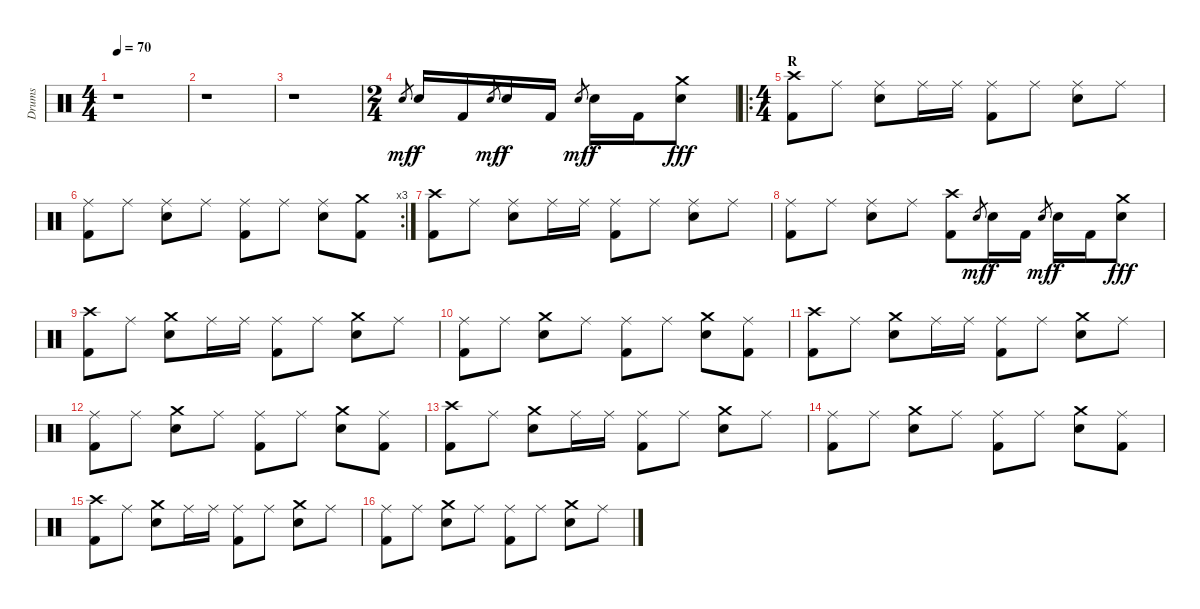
\track ("Drums" "Drums") {instrument percussion}
\staff {score}
\articulation defaults
\ts (4 4)
\tempo 70
\clef neutral
\ks c
r.1{dy fff} |
r.1 |
r.1 |
\ts (2 4)
"Electric Snare (hit)".8{gr dy mf} "Electric Snare (hit)".16{dy f} "Kick (hit) 2".16 "Electric Snare (hit)".8{gr dy mf} "Electric Snare (hit)".16{dy f} "Kick (hit) 2".16 "Electric Snare (hit)".8{gr dy mf} "Electric Snare (hit)".16{dy f} "Kick (hit) 2".16 ("Electric Snare (hit)" "Crash medium (hit)").8{dy fff} |
\ro
\ts (4 4)
\section ("" "R")
("Kick (hit) 2" "Crash high (hit)").8 "Ride (middle)".8 ("Electric Snare (hit)" "Ride (middle)").8 "Ride (middle)".16 "Ride (middle)".16 ("Kick (hit) 2" "Ride (middle)").8 "Ride (middle)".8 ("Electric Snare (hit)" "Ride (middle)").8 "Ride (middle)".8 |
\rc 3
("Kick (hit) 2" "Ride (middle)").8 "Ride (middle)".8 ("Electric Snare (hit)" "Ride (middle)").8 "Ride (middle)".8 ("Kick (hit) 2" "Ride (middle)").8 "Ride (middle)".8 ("Electric Snare (hit)" "Ride (middle)").8 ("Kick (hit) 2" "Crash medium (hit)").8 |
("Kick (hit) 2" "Crash high (hit)").8 "Ride (middle)".8 ("Electric Snare (hit)" "Ride (middle)").8 "Ride (middle)".16 "Ride (middle)".16 ("Kick (hit) 2" "Ride (middle)").8 "Ride (middle)".8 ("Electric Snare (hit)" "Ride (middle)").8 "Ride (middle)".8 |
("Kick (hit) 2" "Ride (middle)").8 "Ride (middle)".8 ("Electric Snare (hit)" "Ride (middle)").8 "Ride (middle)".8 ("Kick (hit) 2" "Crash high (hit)").8 "Electric Snare (hit)".8{gr dy mf} "Electric Snare (hit)".16{dy f} "Kick (hit) 2".16 "Electric Snare (hit)".8{gr dy mf} "Electric Snare (hit)".16{dy f} "Kick (hit) 2".16 ("Electric Snare (hit)" "Crash medium (hit)").8{dy fff} |
("Kick (hit) 2" "Crash high (hit)").8 "Ride (middle)".8 ("Electric Snare (hit)" "Crash medium (hit)").8 "Ride (middle)".16 "Ride (middle)".16 ("Kick (hit) 2" "Ride (middle)").8 "Ride (middle)".8 ("Electric Snare (hit)" "Crash medium (hit)").8 "Ride (middle)".8 |
("Kick (hit) 2" "Ride (middle)").8 "Ride (middle)".8 ("Electric Snare (hit)" "Crash medium (hit)").8 "Ride (middle)".8 ("Kick (hit) 2" "Ride (middle)").8 "Ride (middle)".8 ("Electric Snare (hit)" "Crash medium (hit)").8 ("Kick (hit) 2" "Ride (middle)").8 |
("Kick (hit) 2" "Crash high (hit)").8 "Ride (middle)".8 ("Electric Snare (hit)" "Crash medium (hit)").8 "Ride (middle)".16 "Ride (middle)".16 ("Kick (hit) 2" "Ride (middle)").8 "Ride (middle)".8 ("Electric Snare (hit)" "Crash medium (hit)").8 "Ride (middle)".8 |
("Kick (hit) 2" "Ride (middle)").8 "Ride (middle)".8 ("Electric Snare (hit)" "Crash medium (hit)").8 "Ride (middle)".8 ("Kick (hit) 2" "Ride (middle)").8 "Ride (middle)".8 ("Electric Snare (hit)" "Crash medium (hit)").8 ("Kick (hit) 2" "Ride (middle)").8 |
("Kick (hit) 2" "Crash high (hit)").8 "Ride (middle)".8 ("Electric Snare (hit)" "Crash medium (hit)").8 "Ride (middle)".16 "Ride (middle)".16 ("Kick (hit) 2" "Ride (middle)").8 "Ride (middle)".8 ("Electric Snare (hit)" "Crash medium (hit)").8 "Ride (middle)".8 |
("Kick (hit) 2" "Ride (middle)").8 "Ride (middle)".8 ("Electric Snare (hit)" "Crash medium (hit)").8 "Ride (middle)".8 ("Kick (hit) 2" "Ride (middle)").8 "Ride (middle)".8 ("Electric Snare (hit)" "Crash medium (hit)").8 ("Kick (hit) 2" "Ride (middle)").8 |
("Kick (hit) 2" "Crash high (hit)").8 "Ride (middle)".8 ("Electric Snare (hit)" "Crash medium (hit)").8 "Ride (middle)".16 "Ride (middle)".16 ("Kick (hit) 2" "Ride (middle)").8 "Ride (middle)".8 ("Electric Snare (hit)" "Crash medium (hit)").8 "Ride (middle)".8 |
("Kick (hit) 2" "Ride (middle)").8 "Ride (middle)".8 ("Electric Snare (hit)" "Crash medium (hit)").8 "Ride (middle)".8 ("Kick (hit) 2" "Ride (middle)").8 "Ride (middle)".8 ("Electric Snare (hit)" "Crash medium (hit)").8 "Ride (middle)".8
